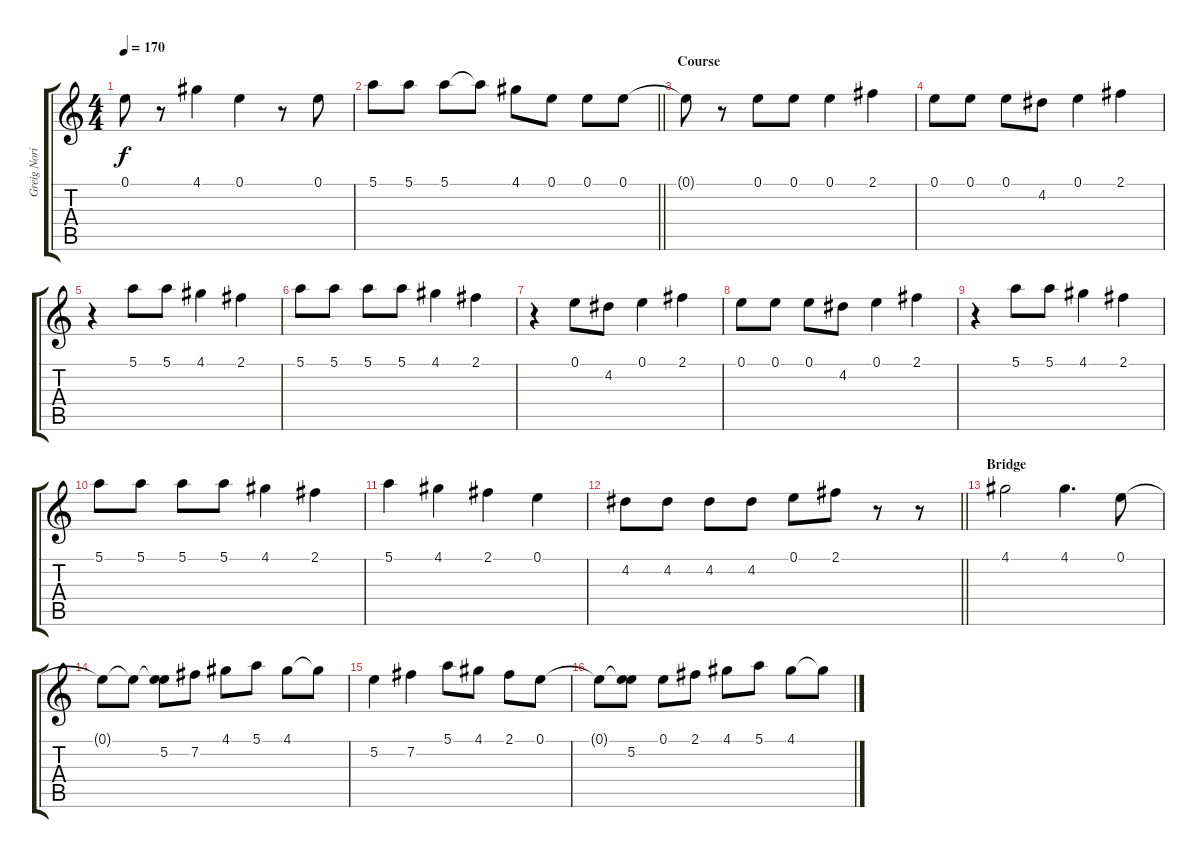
\track ("Greig Nori (Backing Vocals)" "Greig Nori") {instrument distortionguitar}
\staff {score tabs}
\tuning (E4 B3 G3 D3 A2 E2) {hide}
\ts (4 4)
\tempo 170
\clef g2
\ks c
0.1{t}.8{dy f} r.8 4.1.4 0.1.4 r.8 0.1.8 |
\barLineRight lightlight
5.1.8 5.1.8 5.1.8 5.1{t}.8 4.1.8 0.1.8 0.1.8 0.1.8 |
\section ("" "Course")
0.1{t}.8 r.8 0.1.8 0.1.8 0.1.4 2.1.4 |
0.1.8 0.1.8 0.1.8 4.2.8 0.1.4 2.1.4 |
r.4 5.1.8 5.1.8 4.1.4 2.1.4 |
5.1.8 5.1.8 5.1.8 5.1.8 4.1.4 2.1.4 |
r.4 0.1.8 4.2.8 0.1.4 2.1.4 |
0.1.8 0.1.8 0.1.8 4.2.8 0.1.4 2.1.4 |
r.4 5.1.8 5.1.8 4.1.4 2.1.4 |
5.1.8 5.1.8 5.1.8 5.1.8 4.1.4 2.1.4 |
5.1.4 4.1.4 2.1.4 0.1.4 |
\barLineRight lightlight
4.2.8 4.2.8 4.2.8 4.2.8 0.1.8 2.1.8 r.8 r.8 |
\section ("" "Bridge")
4.1.2 4.1.4{d} 0.1.8 |
0.1{t}.8 0.1{t}.8 (0.1{t} 5.2).8 7.2.8 4.1.8 5.1.8 4.1.8 4.1{t}.8 |
5.2.4 7.2.4 5.1.8 4.1.8 2.1.8 0.1.8 |
0.1{t}.8 (0.1{t} 5.2).8 0.1.8 2.1.8 4.1.8 5.1.8 4.1.8 4.1{t}.8
